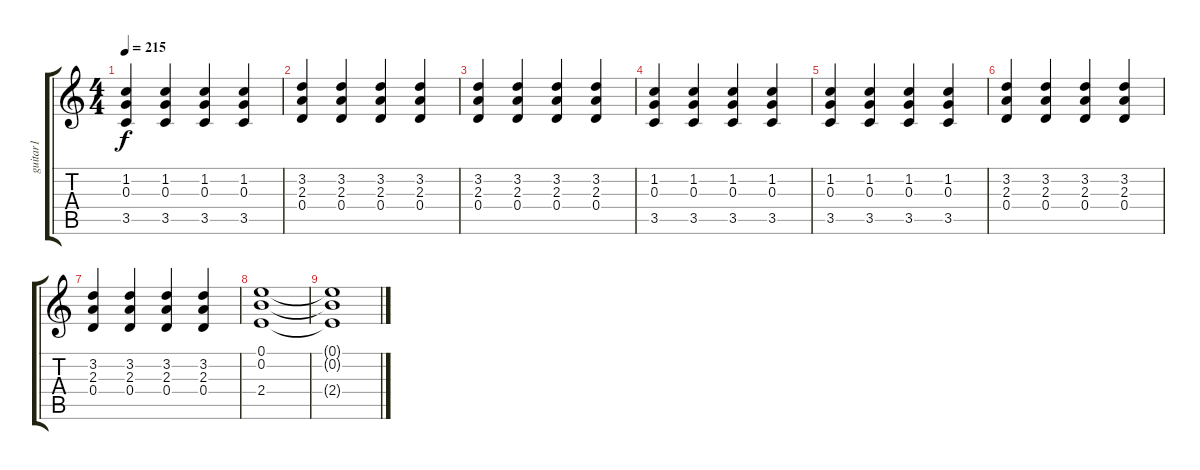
\track ("guitar1" "guitar1") {instrument distortionguitar}
\staff {score tabs}
\tuning (E4 B3 G3 D3 A2 E2) {hide}
\ts (4 4)
\tempo 215
\clef g2
\ks c
(1.2 0.3 3.5).4{dy f} (1.2 0.3 3.5).4 (1.2 0.3 3.5).4 (1.2 0.3 3.5).4 |
(3.2 2.3 0.4).4 (3.2 2.3 0.4).4 (3.2 2.3 0.4).4 (3.2 2.3 0.4).4 |
(3.2 2.3 0.4).4 (3.2 2.3 0.4).4 (3.2 2.3 0.4).4 (3.2 2.3 0.4).4 |
(1.2 0.3 3.5).4 (1.2 0.3 3.5).4 (1.2 0.3 3.5).4 (1.2 0.3 3.5).4 |
(1.2 0.3 3.5).4 (1.2 0.3 3.5).4 (1.2 0.3 3.5).4 (1.2 0.3 3.5).4 |
(3.2 2.3 0.4).4 (3.2 2.3 0.4).4 (3.2 2.3 0.4).4 (3.2 2.3 0.4).4 |
(3.2 2.3 0.4).4 (3.2 2.3 0.4).4 (3.2 2.3 0.4).4 (3.2 2.3 0.4).4 |
(0.1 0.2 2.4).1 |
(0.1{t} 0.2{t} 2.4{t}).1
